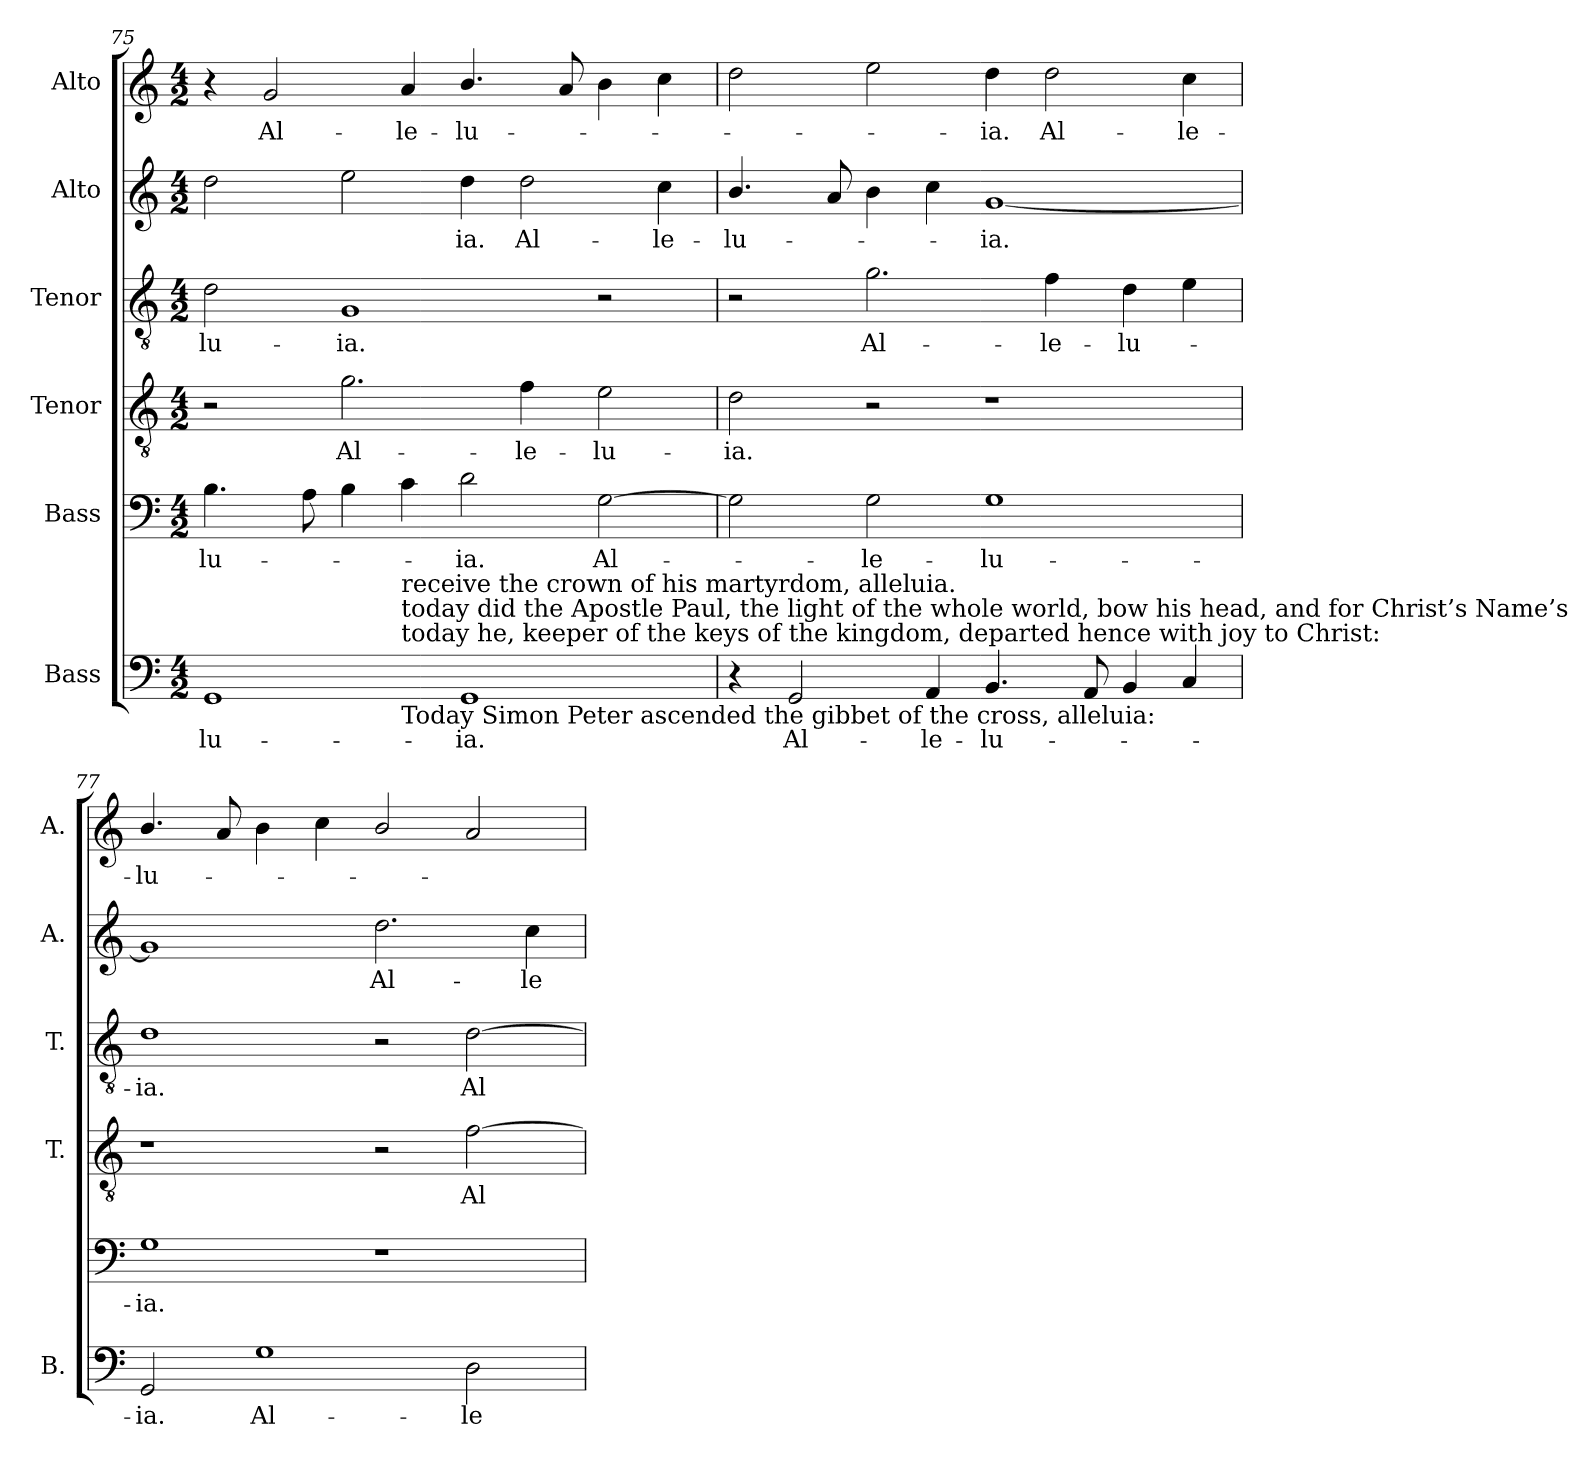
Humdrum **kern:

**kern	**text	**kern	**text	**kern	**text	**kern	**text	**kern	**text	**kern	**text
*part6	*part6	*part5	*part5	*part4	*part4	*part3	*part3	*part2	*part2	*part1	*part1
*staff6	*staff6	*staff5	*staff5	*staff4	*staff4	*staff3	*staff3	*staff2	*staff2	*staff1	*staff1
*I"Bass	*	*I"Bass	*	*I"Tenor	*	*I"Tenor	*	*I"Alto	*	*I"Alto	*
*I'B.	*	*	*	*I'T.	*	*I'T.	*	*I'A.	*	*I'A.	*
!!LO:LB:g=z
*clefF4	*	*clefF4	*	*clefGv2	*	*clefGv2	*	*clefG2	*	*clefG2	*
*	*	*	*	*ITrd7c12	*	*ITrd7c12	*	*	*	*	*
*k[]	*	*k[]	*	*k[]	*	*k[]	*	*k[]	*	*k[]	*
*C:	*	*C:	*	*C:	*	*C:	*	*C:	*	*C:	*
*M4/2	*	*M4/2	*	*M4/2	*	*M4/2	*	*M4/2	*	*M4/2	*
=75	=75	=75	=75	=75	=75	=75	=75	=75	=75	=75	=75
!	!LO:LY:b:color=#000000	!	!	!	!	!	!	!	!	!	!
!	!	!	!LO:LY:b:color=#000000	!	!	!	!	!	!	!	!
!	!	!	!	!	!	!	!LO:LY:b:color=#000000	!	!	!	!
*^	*	*	*	*	*	*	*	*	*	*	*
1GGi	2.ryy	-lu-	4.Bi\	-lu-	2r	.	2Di\	-lu-	2ddi\	.	4r	.
!	!	!	!	!	!	!	!	!	!	!	!	!LO:LY:b:color=#000000
.	.	.	.	.	.	.	.	.	.	.	2gi/	Al-
.	.	.	8Ai\	.	.	.	.	.	.	.	.	.
!	!	!	!	!	!	!LO:LY:b:color=#000000	!	!	!	!	!	!
!	!	!	!	!	!	!	!	!LO:LY:b:color=#000000	!	!	!	!
.	.	.	4Bi\	.	2.Gi\	Al-	1GGi	-ia.	2eei\	.	.	.
!	!LO:TX:b:t=Today Simon Peter ascended the gibbet of the cross, alleluia&colon;	!	!	!	!	!	!	!	!	!	!	!
!	!LO:TX:t=today he, keeper of the keys of the kingdom, departed hence with joy to Christ&colon;	!	!	!	!	!	!	!	!	!	!	!
!	!LO:TX:t=today did the Apostle Paul, the light of the whole world, bow his head, and for Christ’s Name’s sake	!	!	!	!	!	!	!	!	!	!	!
!	!LO:TX:t=receive the crown of his martyrdom, alleluia.	!	!	!	!	!	!	!	!	!	!	!
!	!	!	!	!	!	!	!	!	!	!	!	!LO:LY:b:color=#000000
.	1ryy	.	4ci\	.	.	.	.	.	.	.	4ai/	-le-
!	!	!LO:LY:b:color=#000000	!	!	!	!	!	!	!	!	!	!
!	!	!	!	!LO:LY:b:color=#000000	!	!	!	!	!	!	!	!
!	!	!	!	!	!	!	!	!	!	!LO:LY:b:color=#000000	!	!
!	!	!	!	!	!	!	!	!	!	!	!	!LO:LY:b:color=#000000
1GGi	.	-ia.	2di\	-ia.	.	.	.	.	4ddi\	-ia.	4.bi/	-lu-
!	!	!	!	!	!	!LO:LY:b:color=#000000	!	!	!	!	!	!
!	!	!	!	!	!	!	!	!	!	!LO:LY:b:color=#000000	!	!
.	.	.	.	.	4Fi\	-le-	.	.	2ddi\	Al-	.	.
.	.	.	.	.	.	.	.	.	.	.	8ai/	.
!	!	!	!	!LO:LY:b:color=#000000	!	!	!	!	!	!	!	!
!	!	!	!	!	!	!LO:LY:b:color=#000000	!	!	!	!	!	!
.	.	.	[2Gi\	Al-	2Ei\	-lu-	2r	.	.	.	4bi\	.
!	!	!	!	!	!	!	!	!	!	!LO:LY:b:color=#000000	!	!
.	4ryy	.	.	.	.	.	.	.	4cci\	-le-	4cci\	.
*v	*v	*	*	*	*	*	*	*	*	*	*	*
=76	=76	=76	=76	=76	=76	=76	=76	=76	=76	=76	=76
*^	*	*	*	*	*	*	*	*	*	*	*
!	!	!	!	!	!	!LO:LY:b:color=#000000	!	!	!	!	!	!
*v	*v	*	*	*	*	*	*	*	*	*	*	*
*^	*	*	*	*	*	*	*	*	*	*	*
!	!	!	!	!	!	!	!	!	!	!LO:LY:b:color=#000000	!	!
*v	*v	*	*	*	*	*	*	*	*	*	*	*
4r	.	2Gi\]	.	2Di\	-ia.	2r	.	4.bi/	-lu-	2ddi\	.
!	!LO:LY:b:color=#000000	!	!	!	!	!	!	!	!	!	!
2GGi/	Al-	.	.	.	.	.	.	.	.	.	.
.	.	.	.	.	.	.	.	8ai/	.	.	.
!	!	!	!LO:LY:b:color=#000000	!	!	!	!	!	!	!	!
!	!	!	!	!	!	!	!LO:LY:b:color=#000000	!	!	!	!
.	.	2Gi\	-le-	2r	.	2.Gi\	Al-	4bi\	.	2eei\	.
!	!LO:LY:b:color=#000000	!	!	!	!	!	!	!	!	!	!
4AAi/	-le-	.	.	.	.	.	.	4cci\	.	.	.
!	!LO:LY:b:color=#000000	!	!	!	!	!	!	!	!	!	!
!	!	!	!LO:LY:b:color=#000000	!	!	!	!	!	!	!	!
!	!	!	!	!	!	!	!	!	!LO:LY:b:color=#000000	!	!
!	!	!	!	!	!	!	!	!	!	!	!LO:LY:b:color=#000000
4.BBi/	-lu-	1Gi	-lu-	1r	.	.	.	[1gi	-ia.	4ddi\	-ia.
!	!	!	!	!	!	!	!LO:LY:b:color=#000000	!	!	!	!
!	!	!	!	!	!	!	!	!	!	!	!LO:LY:b:color=#000000
.	.	.	.	.	.	4Fi\	-le-	.	.	2ddi\	Al-
8AAi/	.	.	.	.	.	.	.	.	.	.	.
!	!	!	!	!	!	!	!LO:LY:b:color=#000000	!	!	!	!
4BBi/	.	.	.	.	.	4Di\	-lu-	.	.	.	.
!	!	!	!	!	!	!	!	!	!	!	!LO:LY:b:color=#000000
4Ci/	.	.	.	.	.	4Ei\	.	.	.	4cci\	-le-
=77	=77	=77	=77	=77	=77	=77	=77	=77	=77	=77	=77
!	!LO:LY:b:color=#000000	!	!	!	!	!	!	!	!	!	!
!	!	!	!LO:LY:b:color=#000000	!	!	!	!	!	!	!	!
!	!	!	!	!	!	!	!LO:LY:b:color=#000000	!	!	!	!
!	!	!	!	!	!	!	!	!	!	!	!LO:LY:b:color=#000000
2GGi/	-ia.	1Gi	-ia.	1r	.	1Di	-ia.	1gi]	.	4.bi/	-lu-
.	.	.	.	.	.	.	.	.	.	8ai/	.
!	!LO:LY:b:color=#000000	!	!	!	!	!	!	!	!	!	!
1Gi	Al-	.	.	.	.	.	.	.	.	4bi\	.
.	.	.	.	.	.	.	.	.	.	4cci\	.
!	!	!	!	!	!	!	!	!	!LO:LY:b:color=#000000	!	!
.	.	1r	.	2r	.	2r	.	2.ddi\	Al-	2bi/	.
!	!LO:LY:b:color=#000000	!	!	!	!	!	!	!	!	!	!
!	!	!	!	!	!LO:LY:b:color=#000000	!	!	!	!	!	!
!	!	!	!	!	!	!	!LO:LY:b:color=#000000	!	!	!	!
2Di\	-le-	.	.	[2Fi\	Al-	[2Di\	Al-	.	.	2ai/	.
!	!	!	!	!	!	!	!	!	!LO:LY:b:color=#000000	!	!
.	.	.	.	.	.	.	.	4cci\	-le-	.	.
=	=	=	=	=	=	=	=	=	=	=	=
*-	*-	*-	*-	*-	*-	*-	*-	*-	*-	*-	*-
